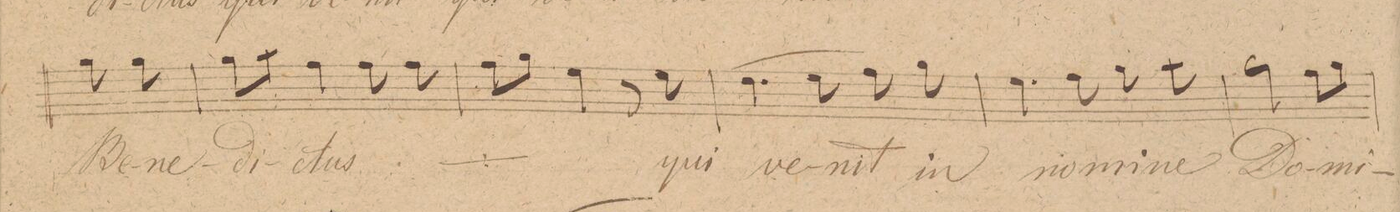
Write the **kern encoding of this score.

**kern	**dynam	**text
*I"Tenore	*	*
*clefC4	*	*
*k[f#c#]	*	*
*M3/4	*	*
8f#\	.	Be-
8f#\	.	-ne-
=55	=55	=55
8f#\L	.	-di-
8g\J	.	.
4e\	.	-ctus
*	*	*ij
8e\	.	Be-
8e\	.	-ne
=56	=56	=56
8e\L	.	di-
8f#\J	.	.
4d\	.	-ctus
*	*	*Xij
8r	.	.
8d\	.	qui
=57	=57	=57
(4.c#\	.	ve-
8d\	.	.
8e\)	.	-nit
8f#\	.	in
=58	=58	=58
4.d\	.	no-
8e\	.	.
8f#\	.	-mi-
8g\	.	-ne
=59	=59	=59
2f#\	.	Do-
8e\L	.	-mi-
8f#\J	.	.
=60	=60	=60
*-	*-	*-
